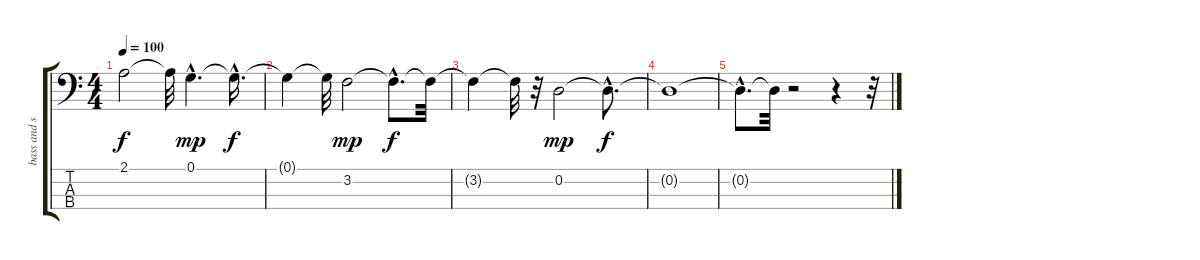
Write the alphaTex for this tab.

\track ("bass and solo" "bass and s") {instrument electricbassfinger}
\staff {score tabs}
\tuning (G2 D2 A1 E1) {hide}
\ts (4 4)
\tempo 100
\clef f4
\ks c
2.1{t}.2{dy f} 2.1{t}.32 0.1{hac}.4{d dy mp} 0.1{hac t}.16{d dy f} |
0.1{t}.4 0.1{t}.32 3.2.2{dy mp} 3.2{hac t}.8{d dy f} 3.2{t}.32 |
3.2{t}.4 3.2{t}.32 r.32 0.2.2{dy mp} 0.2{hac t}.8{d dy f} |
0.2{t}.1 |
0.2{hac t}.8{d} 0.2{t}.32 r.2 r.4 r.32
